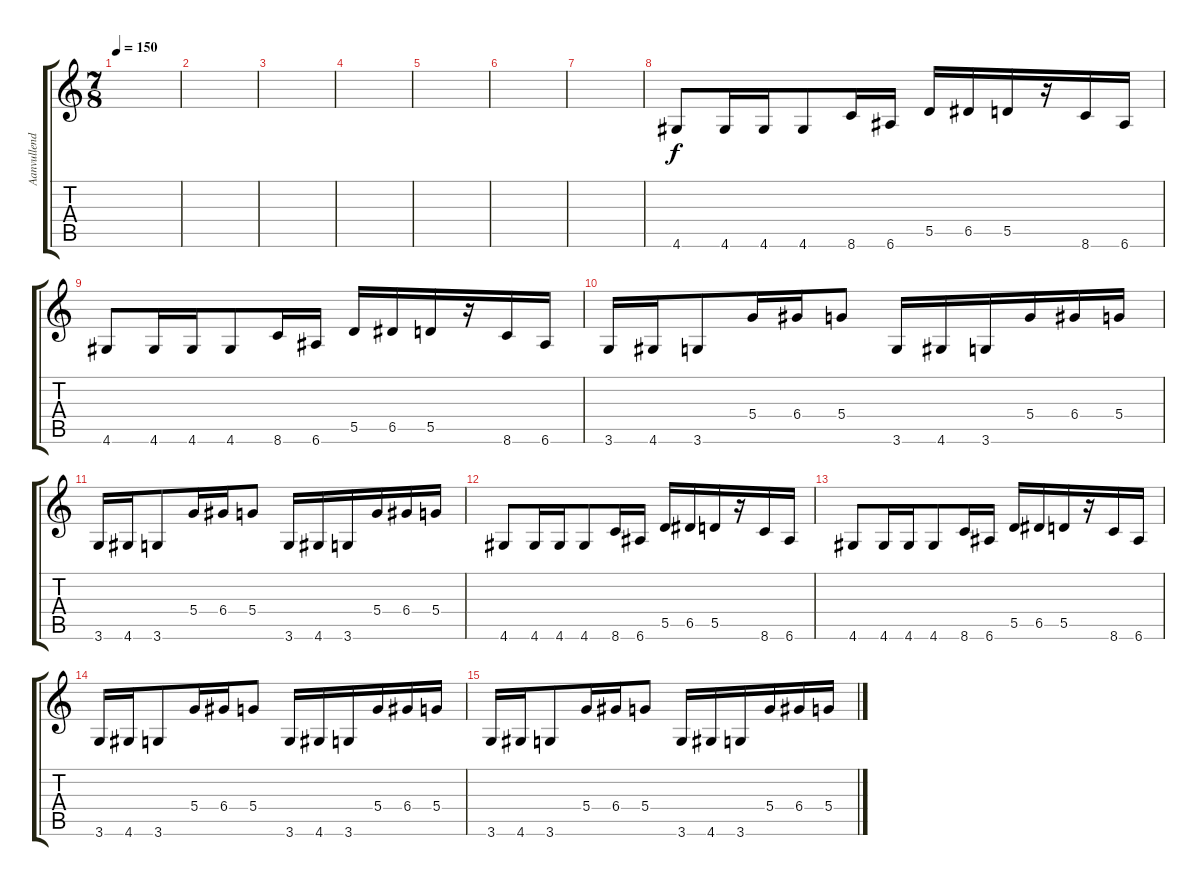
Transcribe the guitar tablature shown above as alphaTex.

\track ("Aanvullend gitaar" "Aanvullend") {instrument distortionguitar}
\staff {score tabs}
\tuning (E4 B3 G3 D3 A2 E2) {hide}
\ts (7 8)
\tempo 150
\clef g2
\ks c
|
|
|
|
|
|
|
4.6.8 4.6.16 4.6.16 4.6.8 8.6.16 6.6.16 5.5.16 6.5.16 5.5.16 r.16 8.6.16 6.6.16 |
4.6.8 4.6.16 4.6.16 4.6.8 8.6.16 6.6.16 5.5.16 6.5.16 5.5.16 r.16 8.6.16 6.6.16 |
3.6.16 4.6.16 3.6.8 5.4.16 6.4.16 5.4.8 3.6.16 4.6.16 3.6.16 5.4.16 6.4.16 5.4.16 |
3.6.16 4.6.16 3.6.8 5.4.16 6.4.16 5.4.8 3.6.16 4.6.16 3.6.16 5.4.16 6.4.16 5.4.16 |
4.6.8 4.6.16 4.6.16 4.6.8 8.6.16 6.6.16 5.5.16 6.5.16 5.5.16 r.16 8.6.16 6.6.16 |
4.6.8 4.6.16 4.6.16 4.6.8 8.6.16 6.6.16 5.5.16 6.5.16 5.5.16 r.16 8.6.16 6.6.16 |
3.6.16 4.6.16 3.6.8 5.4.16 6.4.16 5.4.8 3.6.16 4.6.16 3.6.16 5.4.16 6.4.16 5.4.16 |
3.6.16 4.6.16 3.6.8 5.4.16 6.4.16 5.4.8 3.6.16 4.6.16 3.6.16 5.4.16 6.4.16 5.4.16
